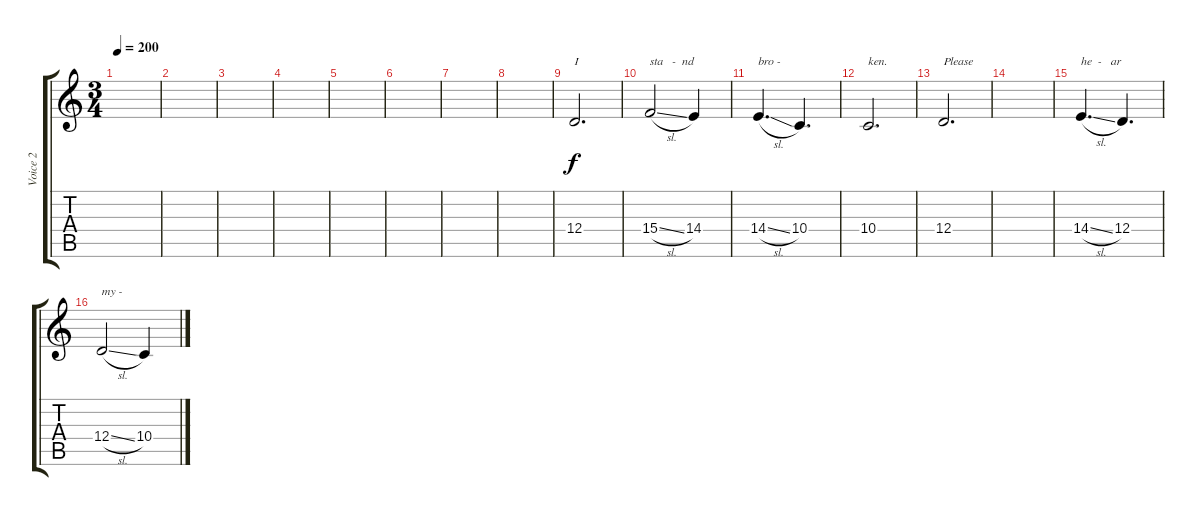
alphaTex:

\track ("Voice 2" "Voice 2") {instrument oboe}
\staff {score tabs}
\tuning (E4 B3 G3 D3 A2 D2) {hide}
\ts (3 4)
\tempo 200
\clef g2
\ks c
|
|
|
|
|
|
|
|
12.4.2{d txt "I"} |
15.4{sl}.2{txt "sta   -  nd"} 14.4.4 |
14.4{sl}.4{d txt "bro -"} 10.4.4{d} |
10.4.2{d txt "ken."} |
12.4.2{d txt "Please"} |
|
14.4{sl}.4{d txt "he  -   ar"} 12.4.4{d} |
12.4{sl}.2{txt "my -"} 10.4.4
